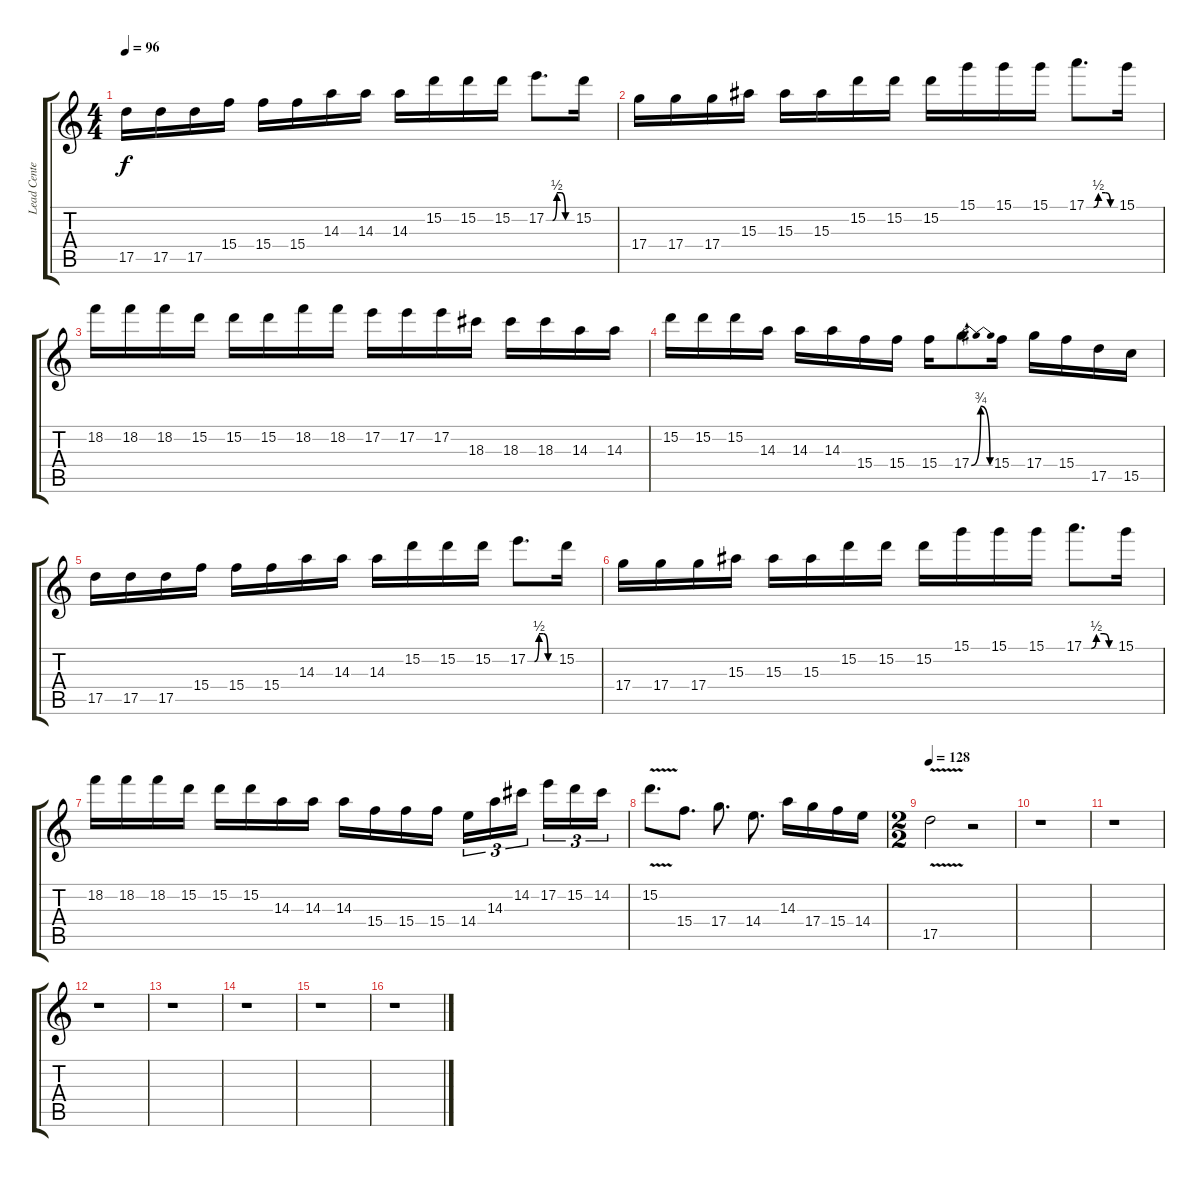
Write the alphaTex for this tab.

\track ("Lead Center (solo)" "Lead Cente") {instrument overdrivenguitar}
\staff {score tabs}
\tuning (E4 B3 G3 D3 A2 D2) {hide}
\ts (4 4)
\tempo 96
\clef g2
\ks c
17.5.16{dy f} 17.5.16 17.5.16 15.4.16 15.4.16 15.4.16 14.3.16 14.3.16 14.3.16 15.2.16 15.2.16 15.2.16 17.2{be (custom 0 0 15 0 25 2 35 2 45 0 60 0)}.8{d} 15.2.16 |
17.4.16 17.4.16 17.4.16 15.3.16 15.3.16 15.3.16 15.2.16 15.2.16 15.2.16 15.1.16 15.1.16 15.1.16 17.1{be (custom 0 0 10 0 15 0 25 2 40 2 50 0)}.8{d} 15.1.16 |
18.2.16 18.2.16 18.2.16 15.2.16 15.2.16 15.2.16 18.2.16 18.2.16 17.2.16 17.2.16 17.2.16 18.3.16 18.3.16 18.3.16 14.3.16 14.3.16 |
15.2.16 15.2.16 15.2.16 14.3.16 14.3.16 14.3.16 15.4.16 15.4.16 15.4.16 17.4{be (bendrelease 0 0 15 3 30 3 40 0)}.8 15.4.16 17.4.16 15.4.16 17.5.16 15.5.16 |
17.5.16 17.5.16 17.5.16 15.4.16 15.4.16 15.4.16 14.3.16 14.3.16 14.3.16 15.2.16 15.2.16 15.2.16 17.2{be (custom 0 0 15 0 25 2 35 2 45 0 60 0)}.8{d} 15.2.16 |
17.4.16 17.4.16 17.4.16 15.3.16 15.3.16 15.3.16 15.2.16 15.2.16 15.2.16 15.1.16 15.1.16 15.1.16 17.1{be (custom 0 0 10 0 15 0 25 2 40 2 50 0)}.8{d} 15.1.16 |
18.2.16 18.2.16 18.2.16 15.2.16 15.2.16 15.2.16 14.3.16 14.3.16 14.3.16 15.4.16 15.4.16 15.4.16 14.4.16{tu (3 2)} 14.3.16{tu (3 2)} 14.2.16{tu (3 2)} 17.2.16{tu (3 2)} 15.2.16{tu (3 2)} 14.2.16{tu (3 2)} |
15.2{v}.8{d} 15.4.8{d} 17.4.8{d} 14.4.8{d} 14.3.16 17.4.16 15.4.16 14.4.16 |
\ts (2 2)
\tempo 128
17.5{v}.2 r.2 |
r.1 |
r.1 |
r.1 |
r.1 |
r.1 |
r.1 |
r.1
